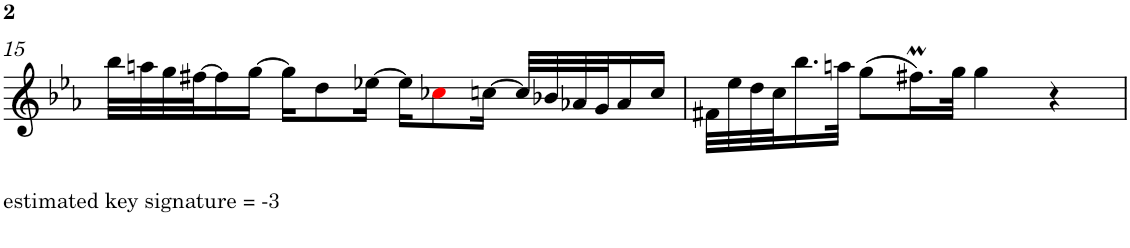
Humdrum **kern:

**kern
*part1
*staff1
*I"Voice
*I'V
!!LO:PB:g=z
*clefG2
*k[b-e-a-]
*M4/4
*met(c)
=15
32bb-\LLL
32aan\
32gg\
[32ff#X\J
16ff#\]
[16gg\JJ
16gg\KL]
8dd\
[16ee-X\Jk
16ee-\KL]
8cc-Xi\
[16ccn\Jk
32cc/LLL]
32b-X/
32a-X/
32g/J
16a-/
16cc/JJ
=16
32f#X\LLL
32ee-\
32dd\
32cc\J
16.bb-\
32aan\JJk
(>8gg\L
16.ff#Xm\L)
32gg\JJk
4gg\
4r
=
*-
